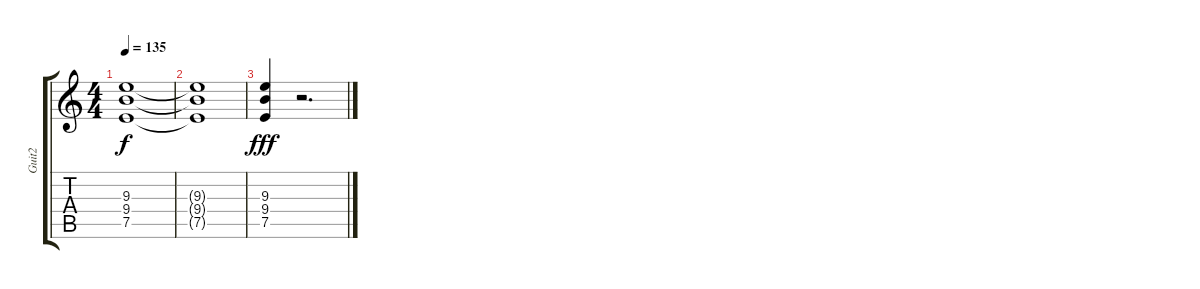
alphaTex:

\track ("Guit2" "Guit2") {instrument overdrivenguitar}
\staff {score tabs}
\tuning (E4 B3 G3 D3 A2 E2) {hide}
\ts (4 4)
\tempo 135
\clef g2
\ks c
(9.3{t} 9.4{t} 7.5{t}).1{dy f} |
(9.3{t} 9.4{t} 7.5{t}).1 |
(9.3 9.4 7.5).4{dy fff} r.2{d}
